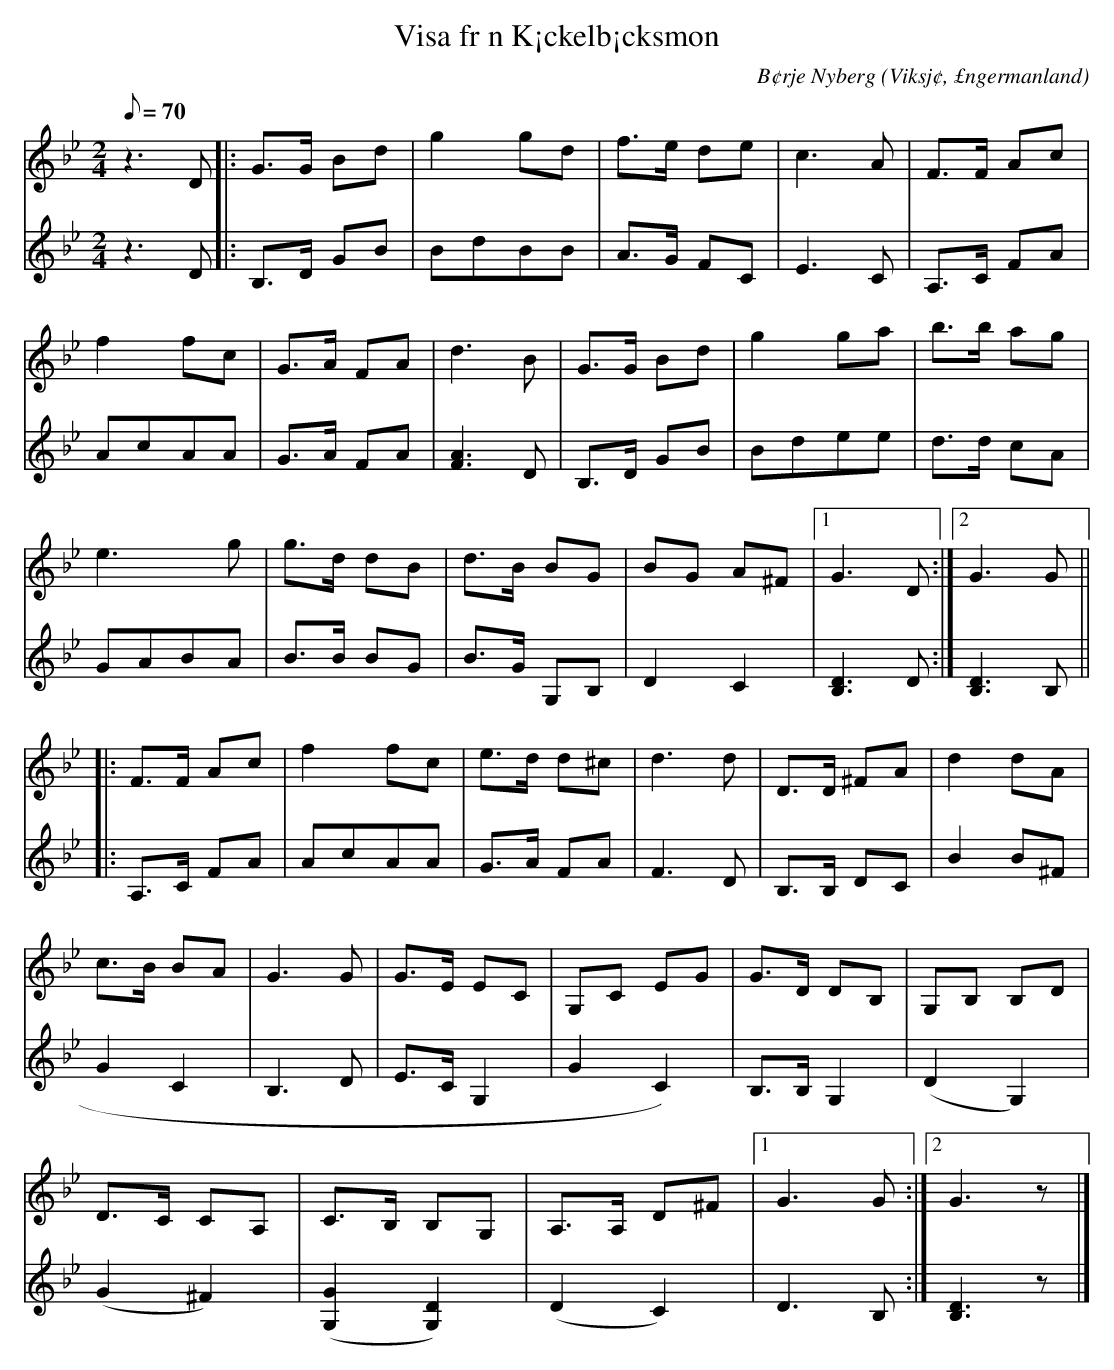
X:1
T:Visa fr n K¡ckelb¡cksmon
C:B¢rje Nyberg
O:Viksj¢, £ngermanland
M:2/4
L:1/8
Q:70
K:Gm
V:1
z2> D2|: G>G Bd | g2 gd | f>e de | c2>A2 | F>F Ac |
f2 fc | G>A FA | d2>B2 | G>G Bd |g2 ga | b>b ag |
e2> g2 | g>d dB |d>B BG |BG A^F |1 G2> D2 :|2 G2> G2 ||
|: F>F Ac | f2 fc | e>d d^c | d2>d2 | D>D ^FA | d2 dA |
c>B BA |G2> G2 | G>E EC | G,C EG | G>D DB, | G,B, B,D |
D>C CA, | C>B, B,G, | A,>A, D^F |1 G2> G2 :|2 G2> z2 |]
V:2
z2> D2 |: B,>D GB | BdBB | A>G FC | E2>C2 | A,>C FA |
AcAA | G>A FA| [A2F2]> D2 | B,>D GB | Bdee | d>d cA |
GABA | B>B BG | B>G G,B, | D2C2 | [D2B,2]> D2 :| [D2B,2]> B,2 ||
|: A,>C FA | AcAA | G>A FA | F2> D2 | B,>B, DC | B2 B^F |
G2 C2 | B,2> D2 | E>C G,2 | G2 C2) | B,>B, G,2 | (D2 G,2) |
(G2 ^F2) | ([G2G,2] [D2G,2]) | (D2 C2) | D2> B,2 :| [D2B,2]> z2 |]
